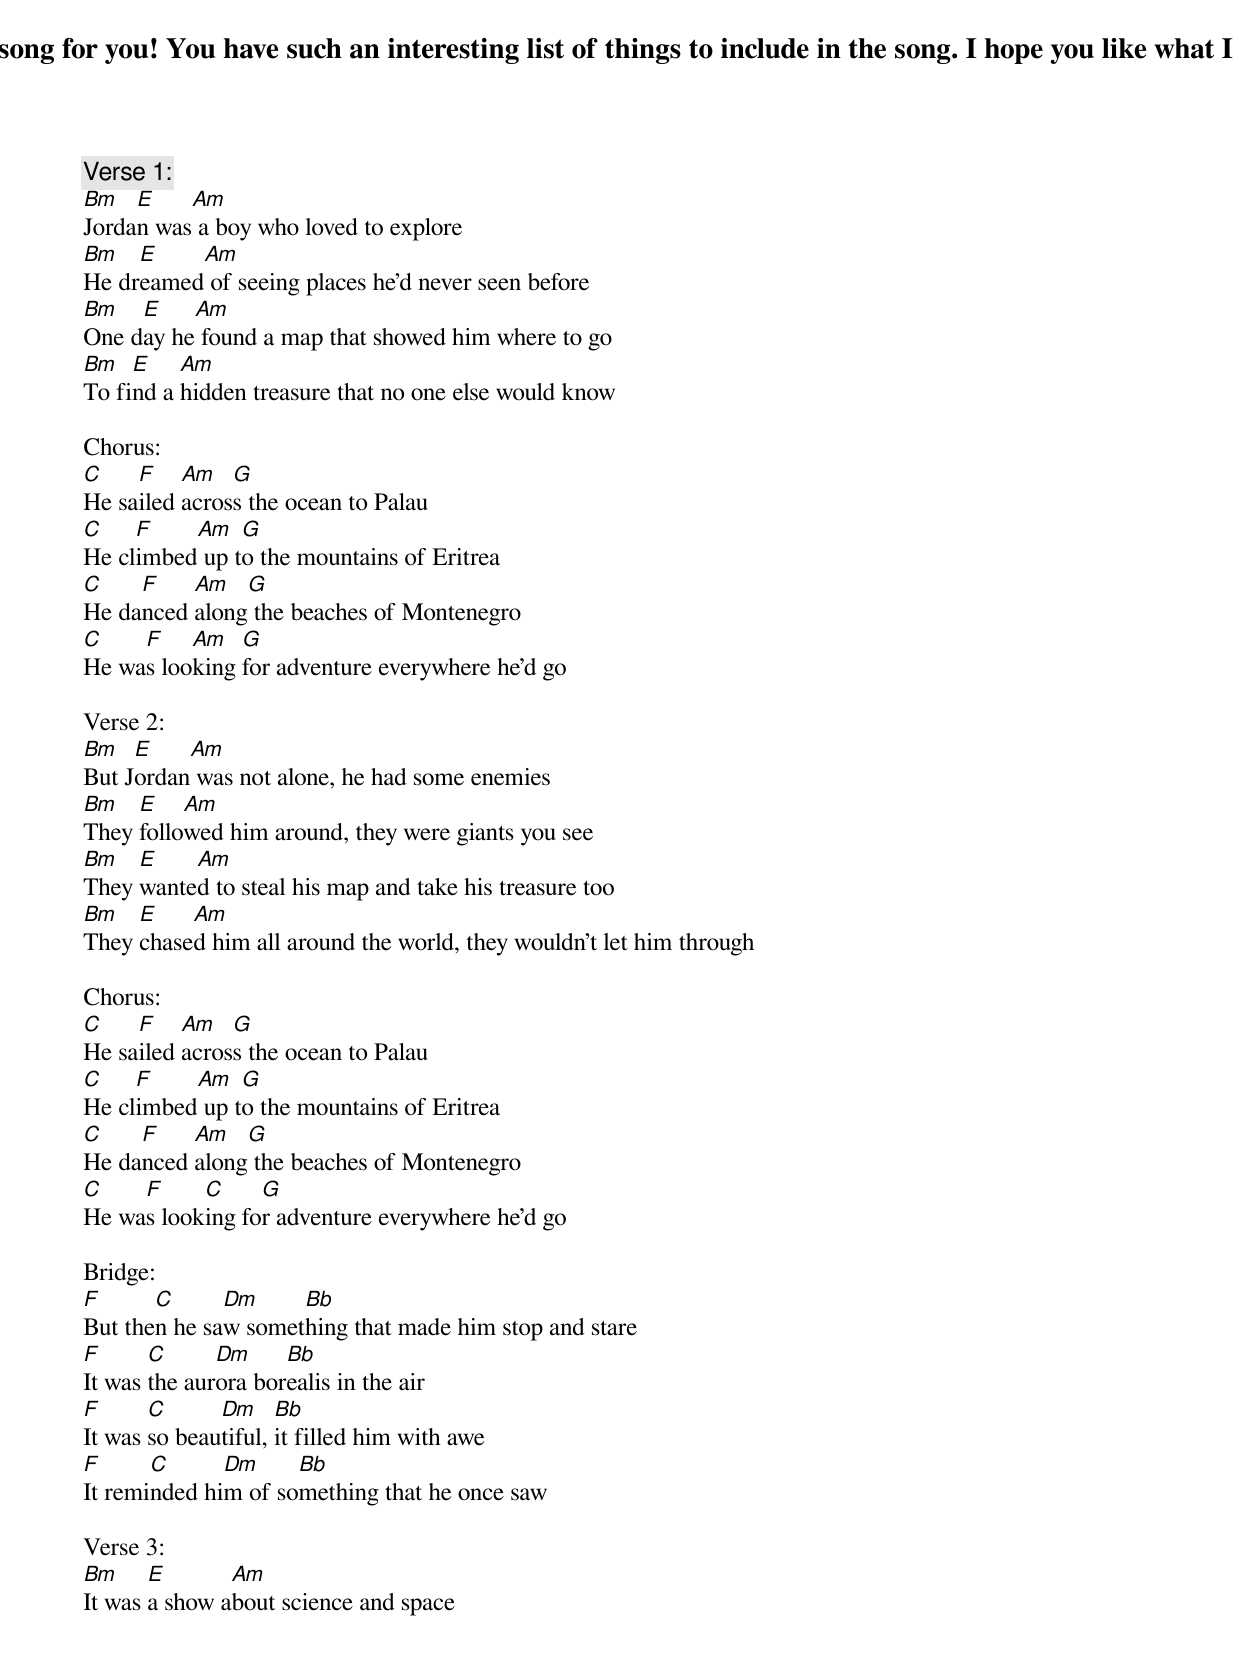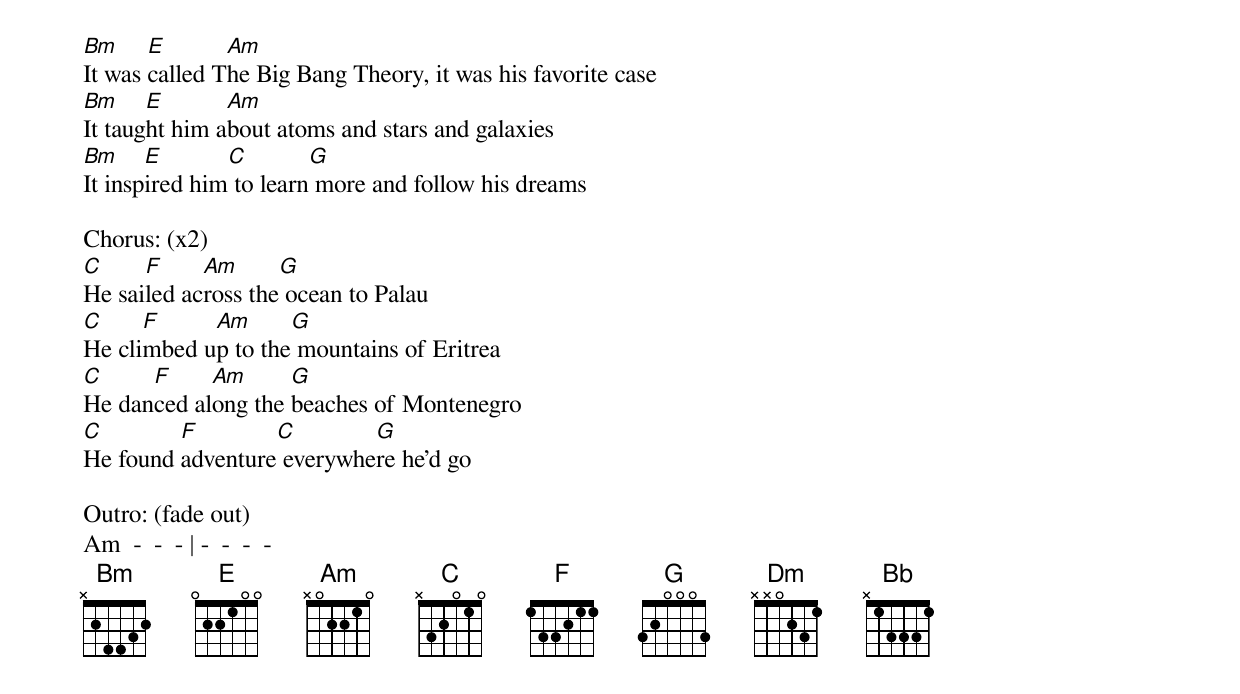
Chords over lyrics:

I'm so excited to write a song for you! You have such an interesting list of things to include in the song. I hope you like what I came up with. Here it is:

Verse 1:
Bm   E    Am
Jordan was a boy who loved to explore
Bm   E    Am
He dreamed of seeing places he'd never seen before
Bm   E    Am
One day he found a map that showed him where to go
Bm   E    Am
To find a hidden treasure that no one else would know

Chorus:
C    F    Am   G
He sailed across the ocean to Palau
C    F    Am   G
He climbed up to the mountains of Eritrea
C    F    Am   G
He danced along the beaches of Montenegro
C    F    Am   G
He was looking for adventure everywhere he'd go

Verse 2:
Bm   E    Am
But Jordan was not alone, he had some enemies
Bm   E    Am
They followed him around, they were giants you see
Bm   E    Am
They wanted to steal his map and take his treasure too
Bm   E    Am
They chased him all around the world, they wouldn't let him through

Chorus:
C    F    Am   G
He sailed across the ocean to Palau
C    F    Am   G
He climbed up to the mountains of Eritrea
C    F    Am   G
He danced along the beaches of Montenegro
C    F     C     G
He was looking for adventure everywhere he'd go

Bridge:
F      C      Dm     Bb
But then he saw something that made him stop and stare
F      C      Dm     Bb
It was the aurora borealis in the air
F      C      Dm     Bb
It was so beautiful, it filled him with awe
F      C      Dm     Bb
It reminded him of something that he once saw

Verse 3:
Bm     E       Am
It was a show about science and space
Bm     E       Am
It was called The Big Bang Theory, it was his favorite case
Bm     E       Am
It taught him about atoms and stars and galaxies
Bm     E       C        G
It inspired him to learn more and follow his dreams

Chorus: (x2)
C     F     Am      G
He sailed across the ocean to Palau
C     F     Am      G
He climbed up to the mountains of Eritrea
C     F     Am      G
He danced along the beaches of Montenegro
C        F        C        G
He found adventure everywhere he'd go

Outro: (fade out)
Am  -  -  - | -  -  -  -
